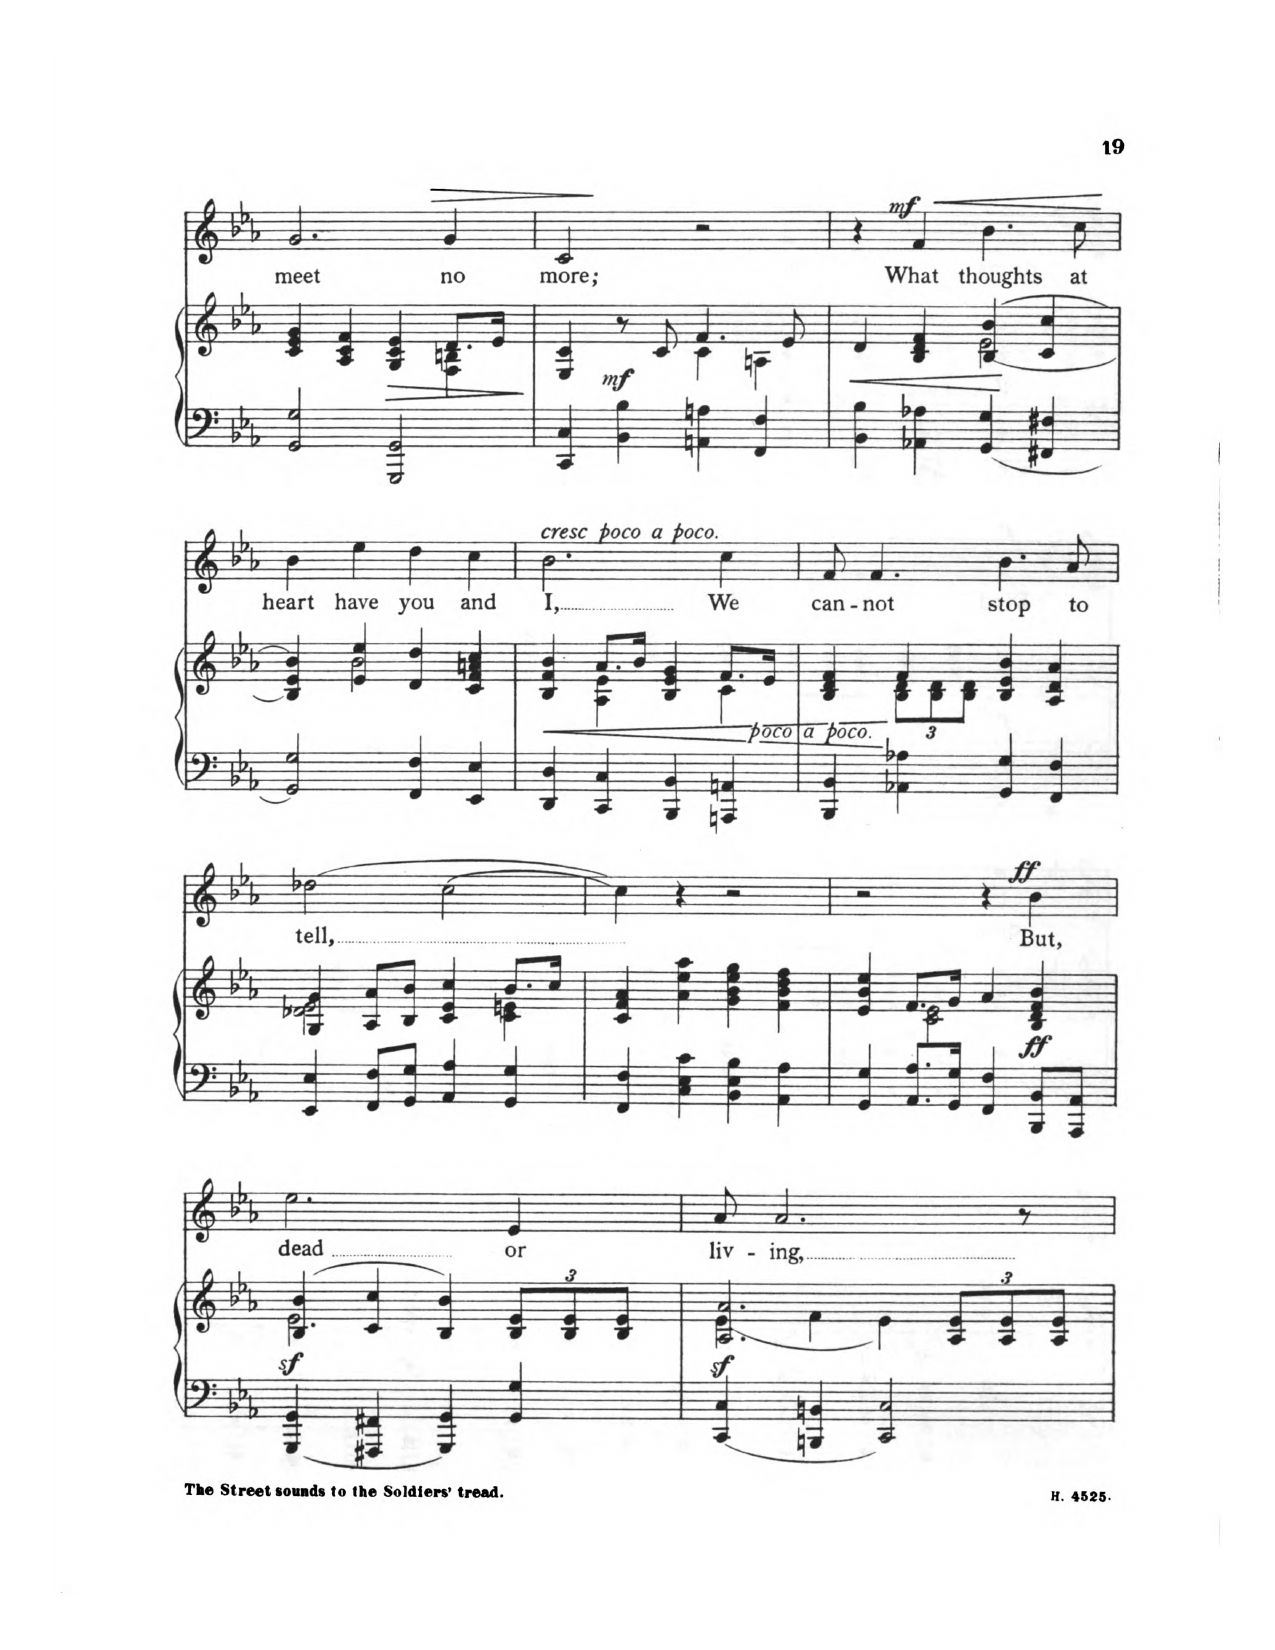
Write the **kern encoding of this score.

**kern	**kern	**dynam	**kern	**text	**dynam
*part2	*part2	*part2	*part1	*part1	*part1
*staff3	*staff2	*staff2/3	*staff1	*staff1	*staff1
*I"Piano	*	*	*I"Voice	*	*
*I'Pno	*	*	*	*	*
*clefF4	*clefG2	*	*clefG2	*	*
*k[b-e-a-]	*k[b-e-a-]	*	*k[b-e-a-]	*	*
*M4/4	*M4/4	*	*M4/4	*	*
*met(c)	*met(c)	*	*met(c)	*	*
=26	=26	=26	=26	=26	=26
*	*^	*	*	*	*
2GG/ 2G/	4c/ 4e-/ 4g/	2.ryy	.	2.g/	meet	.
.	4A-/ 4c/ 4f/	.	.	.	.	.
!	!	!	!LO:HP:b	!	!	!
2GGG/ 2GG/	4G/ 4c/ 4e-/	.	>	.	.	.
!	!	!	!	!	!	!LO:HP:b
.	8.d/L	4F\ 4Bn\	.	4g/	no	>
.	16e-/Jk	.	.	.	.	.
*	*v	*v	*	*	*	*
.	.	]	.	.	.
=27	=27	=27	=27	=27	=27
*	*^	*	*	*	*
4CC/ 4C/	4E-/ 4c/	2ryy	.	2c/	more.	.
!	!	!	!LO:DY:b	!	!	!
4BB-\ 4B-\	8r	.	mf	.	.	.
.	8c/	.	.	.	.	.
4AAn\ 4An\	4.f/	4c\	.	2r	.	]
4FF/ 4F/	.	4An\	.	.	.	.
.	8f/	.	.	.	.	.
=28	=28	=28	=28	=28	=28	=28
!	!	!	!LO:HP:b	!	!	!
4BB-\ 4B-\	4d/	2ryy	<	4r	.	.
!	!	!	!	!	!	!LO:HP:b
!	!	!	!	!	!	!LO:DY:n=1:a
4AA-X\ 4A-X\	4B-/ 4d/ 4f/	.	.	4f/	What	< mf
4GG/ 4G/	((<4B-/ 4b-/	2e-\	[	4.b-\	thoughts	.
4FF#X/ 4F#X/	4c/ 4cc/	.	.	.	.	.
.	.	.	.	8cc\	at	.
*	*v	*v	*	*	*	*
.	.	.	.	.	[
=29	=29	=29	=29	=29	=29
*	*^	*	*	*	*
2GG/ 2G/	4B-/ 4e-/ 4b-/))	4ryy	.	4b-\	heart	.
.	4e-/ 4ee-/	2b-\	.	4ee-\	have	.
4FF/ 4F/	4d/ 4dd/	.	.	4dd\	you	.
4EE-/ 4E-/	4c/ 4f/ 4an/ 4cc/	4ryy	.	4cc\	and	.
=30	=30	=30	=30	=30	=30	=30
!	!	!	!	!LO:TX:a:i:t=cresc. poco a poco	!	!
!	!	!	!LO:HP:b	!	!	!
4DD/ 4D/	4B-/ 4f/ 4b-/	4ryy	<	2.b-\	I,	.
4CC/ 4C/	8.a-/L	4A-\ 4e-\	.	.	.	.
.	16b-/Jk	.	.	.	.	.
4BBB-/ 4BB-/	4B-/ 4e-/ 4g/	4ryy	.	.	.	.
4AAAn/ 4AAn/	8.f/L	4c\	.	4cc\	We	.
.	16e-/Jk	.	.	.	.	.
=31	=31	=31	=31	=31	=31	=31
4BBB-/ 4BB-/	4B-/ 4d/ 4f/	4ryy	.	8f/	can-	.
.	.	.	.	4.f/	-not	.
*	*	*Xbrackettup	*	*	*	*
!	!LO:TX:b:i:t=poco  a  poco.	!	!	!	!	!
4AA-X\ 4A-X\	4f/	12B-\ 12d\L	[	.	.	.
.	.	12B-\ 12d\	.	.	.	.
.	.	12B-\ 12d\J	.	.	.	.
4GG/ 4G/	4B-/ 4e-/ 4b-/	2ryy	.	4.b-\	stop	.
4FF/ 4F/	4A-/ 4d/ 4a-/	.	.	.	.	.
.	.	.	.	8a-/	to	.
=32	=32	=32	=32	=32	=32	=32
4EE-/ 4E-/	4G/ 4g/	2d-X\ 2e-\	.	(2dd-X\	tell,	.
8FF/ 8F/L	8A-/ 8a-/L	.	.	.	.	.
8GG/ 8G/J	8B-/ 8b-/J	.	.	.	.	.
4AA-\ 4A-\	4c/ 4e-/ 4cc/	4ryy	.	[2cc\	.	.
4GG/ 4G/	8.b-/L	4c\ 4en\	.	.	.	.
.	16cc/Jk	.	.	.	.	.
*	*v	*v	*	*	*	*
=33	=33	=33	=33	=33	=33
4FF/ 4F/	4c/ 4f/ 4a-/	.	4cc\])	.	.
4C\ 4E-\ 4c\	4a-\ 4ee-\ 4aa-\	.	4r	.	.
4BB-\ 4E-\ 4B-\	4g\ 4b-\ 4ee-\ 4gg\	.	2r	.	.
4AA-\ 4A-\	4f\ 4b-\ 4dd\ 4ff\	.	.	.	.
=34	=34	=34	=34	=34	=34
*	*^	*	*	*	*
4GG/ 4G/	4e-/ 4b-/ 4ee-/	4ryy	.	2r	.	.
8.AA-/ 8.A-/L	8.f/L	2c\ 2e-\	.	.	.	.
16GG/ 16G/Jk	16g/Jk	.	.	.	.	.
4FF/ 4F/	4a-/	.	.	4r	.	.
!	!	!	!LO:DY:b	!	!	!LO:DY:a
8BBB-/ 8BB-/L	4B-/ 4d/ 4f/ 4b-/	4ryy	ff	4b-\	But,	ff
8AAA-/ 8AA-/J	.	.	.	.	.	.
=35	=35	=35	=35	=35	=35	=35
!	!	!	!LO:DY:b	!	!	!
4GGG/ 4GG/	((<4B-/ 4b-/	2.e-\	sf	2.ee-\	dead	.
4FFF#X/ 4FF#X/	4c/ 4cc/	.	.	.	.	.
4GGG/ 4GG/	4B-/ 4e-/ 4b-/))	.	.	.	.	.
4GG/ 4G/	12B-/ 12e-/L	4ryy	.	4e-/	or	.
.	12B-/ 12e-/	.	.	.	.	.
.	12B-/ 12e-/J	.	.	.	.	.
=36	=36	=36	=36	=36	=36	=36
!	!	!	!LO:DY:b	!	!	!
4CC/ 4C/	2.A-/ 2.a-/	(4e-\	sf	8a-/	liv-	.
.	.	.	.	2.a-/	-ing,	.
4BBBn/ 4BBn/	.	4f\	.	.	.	.
2CC/ 2C/	.	4e-\)	.	.	.	.
.	12A-/ 12e-/L	4ryy	.	.	.	.
.	12A-/ 12e-/	.	.	.	.	.
.	.	.	.	8r	.	.
.	12A-/ 12e-/J	.	.	.	.	.
*	*v	*v	*	*	*	*
=	=	=	=	=	=
*-	*-	*-	*-	*-	*-
